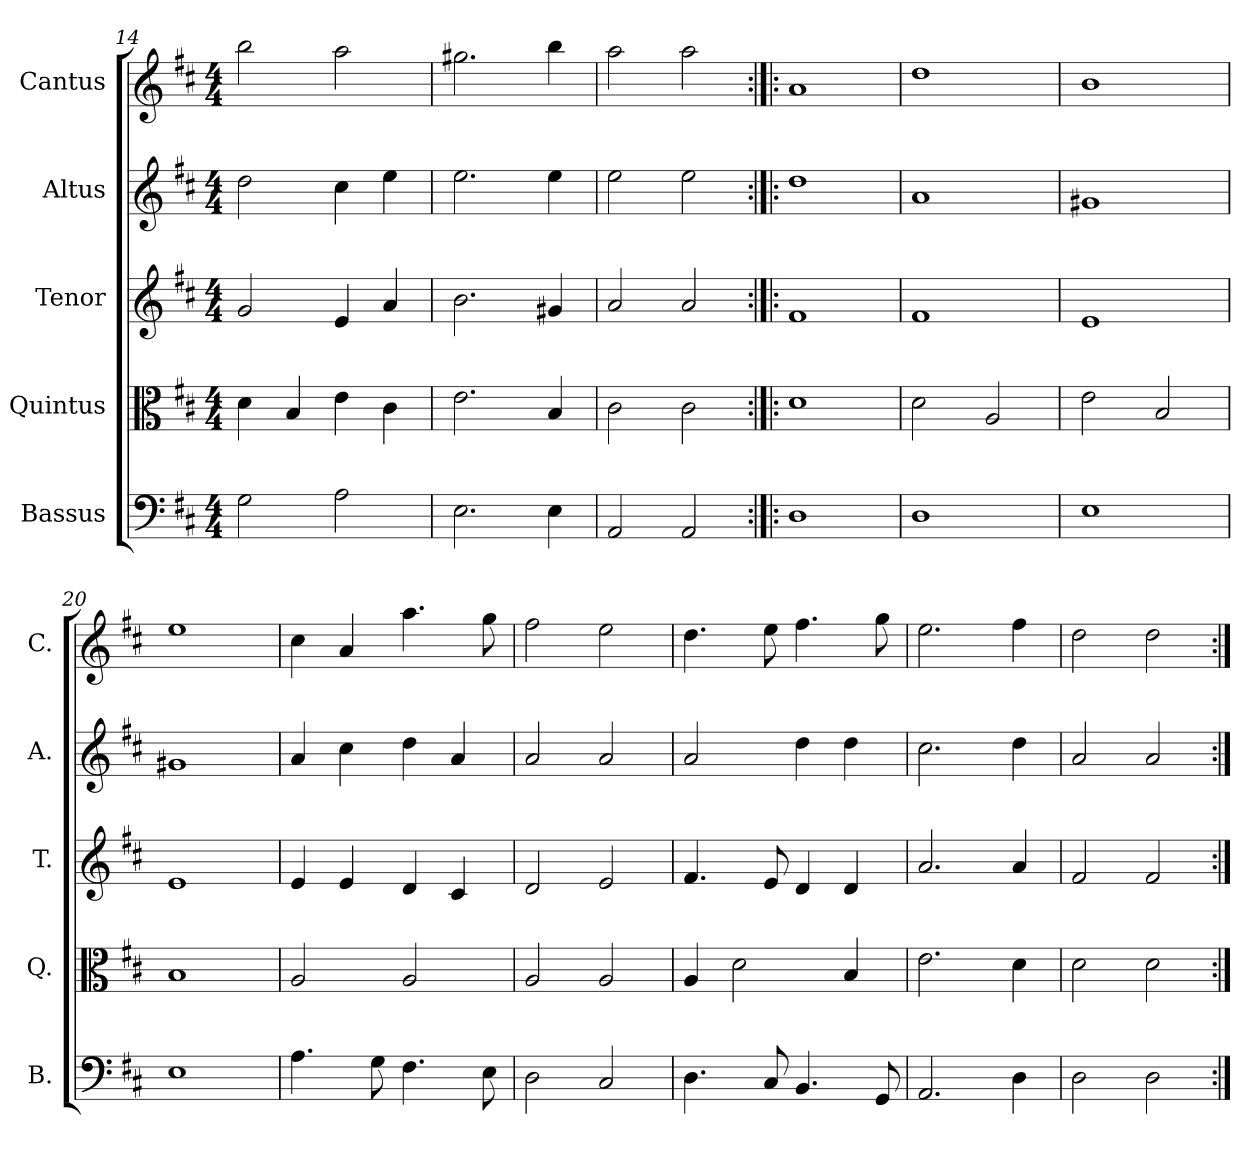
**kern	**kern	**kern	**kern	**kern
*part5	*part4	*part3	*part2	*part1
*staff5	*staff4	*staff3	*staff2	*staff1
*I"Bassus	*I"Quintus	*I"Tenor	*I"Altus	*I"Cantus
*I'B.	*I'Q.	*I'T.	*I'A.	*I'C.
*clefF4	*clefC3	*clefG2	*clefG2	*clefG2
*k[f#c#]	*k[f#c#]	*k[f#c#]	*k[f#c#]	*k[f#c#]
*D:	*D:	*D:	*D:	*D:
*M4/4	*M4/4	*M4/4	*M4/4	*M4/4
=14	=14	=14	=14	=14
2G\	4d\	2g/	2dd\	2bb\
.	4B/	.	.	.
2A\	4e\	4e/	4cc#\	2aa\
.	4c#\	4a/	4ee\	.
=15	=15	=15	=15	=15
2.E\	2.e\	2.b\	2.ee\	2.gg#X\
4E\	4B/	4g#X/	4ee\	4bb\
=16	=16	=16	=16	=16
2AA/	2c#\	2a/	2ee\	2aa\
2AA/	2c#\	2a/	2ee\	2aa\
=17:|!|:	=17:|!|:	=17:|!|:	=17:|!|:	=17:|!|:
1D	1d	1f#	1dd	1a
=18	=18	=18	=18	=18
1D	2d\	1f#	1a	1dd
.	2A/	.	.	.
=19	=19	=19	=19	=19
1E	2e\	1e	1g#X	1b
.	2B/	.	.	.
=20	=20	=20	=20	=20
1E	1B	1e	1g#X	1ee
=21	=21	=21	=21	=21
4.A\	2A/	4e/	4a/	4cc#\
.	.	4e/	4cc#\	4a/
8G\	.	.	.	.
4.F#\	2A/	4d/	4dd\	4.aa\
.	.	4c#/	4a/	.
8E\	.	.	.	8gg\
=22	=22	=22	=22	=22
2D\	2A/	2d/	2a/	2ff#\
2C#/	2A/	2e/	2a/	2ee\
=23	=23	=23	=23	=23
4.D\	4A/	4.f#/	2a/	4.dd\
.	2d\	.	.	.
8C#/	.	8e/	.	8ee\
4.BB/	.	4d/	4dd\	4.ff#\
.	4B/	4d/	4dd\	.
8GG/	.	.	.	8gg\
!!LO:PB:g=z
=24	=24	=24	=24	=24
2.AA/	2.e\	2.a/	2.cc#\	2.ee\
4D\	4d\	4a/	4dd\	4ff#\
=25	=25	=25	=25	=25
2D\	2d\	2f#/	2a/	2dd\
2D\	2d\	2f#/	2a/	2dd\
=:|!	=:|!	=:|!	=:|!	=:|!
*-	*-	*-	*-	*-
